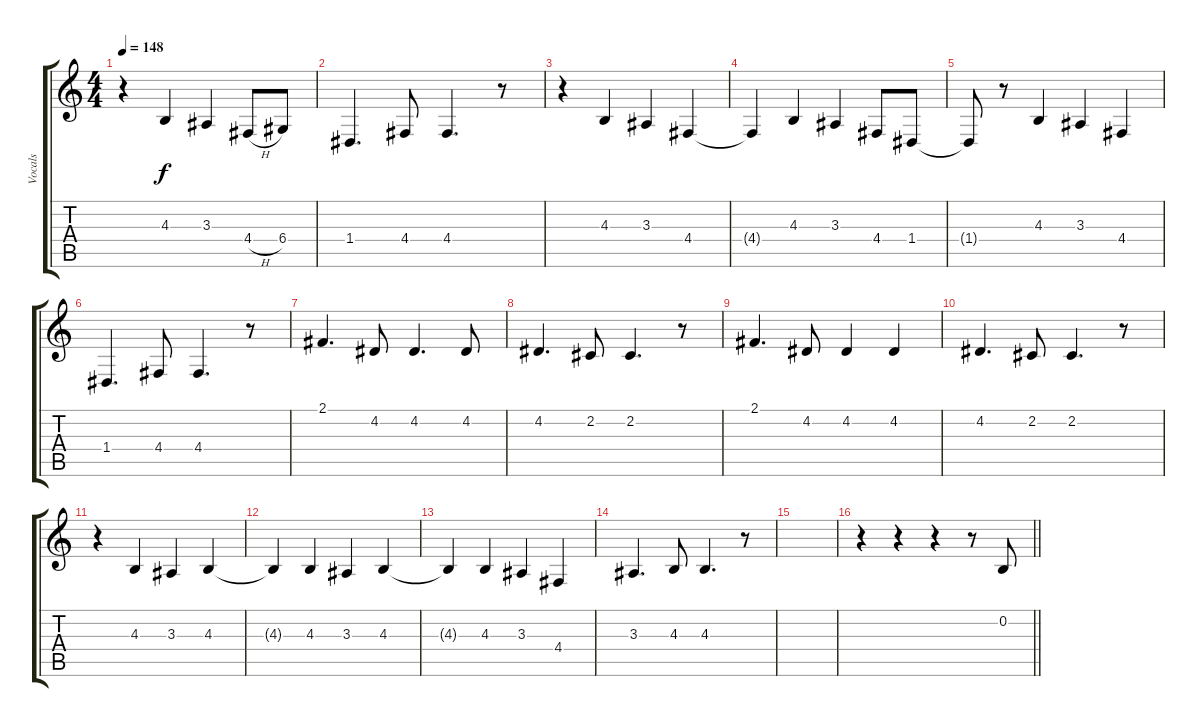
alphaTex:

\track ("Vocals" "Vocals") {instrument altosax}
\staff {score tabs}
\tuning (E4 B3 G3 D3 A2 E2) {hide}
\ts (4 4)
\tempo 148
\clef g2
\ks c
r.4{dy f} 4.3.4 3.3.4 4.4{h}.8 6.4.8 |
1.4.4{d} 4.4.8 4.4.4{d} r.8 |
r.4 4.3.4 3.3.4 4.4.4 |
4.4{t}.4 4.3.4 3.3.4 4.4.8 1.4.8 |
1.4{t}.8 r.8 4.3.4 3.3.4 4.4.4 |
1.4.4{d} 4.4.8 4.4.4{d} r.8 |
2.1.4{d} 4.2.8 4.2.4{d} 4.2.8 |
4.2.4{d} 2.2.8 2.2.4{d} r.8 |
2.1.4{d} 4.2.8 4.2.4 4.2.4 |
4.2.4{d} 2.2.8 2.2.4{d} r.8 |
r.4 4.3.4 3.3.4 4.3.4 |
4.3{t}.4 4.3.4 3.3.4 4.3.4 |
4.3{t}.4 4.3.4 3.3.4 4.4.4 |
3.3.4{d} 4.3.8 4.3.4{d} r.8 |
|
\barLineRight lightlight
r.4 r.4 r.4 r.8 0.2.8
